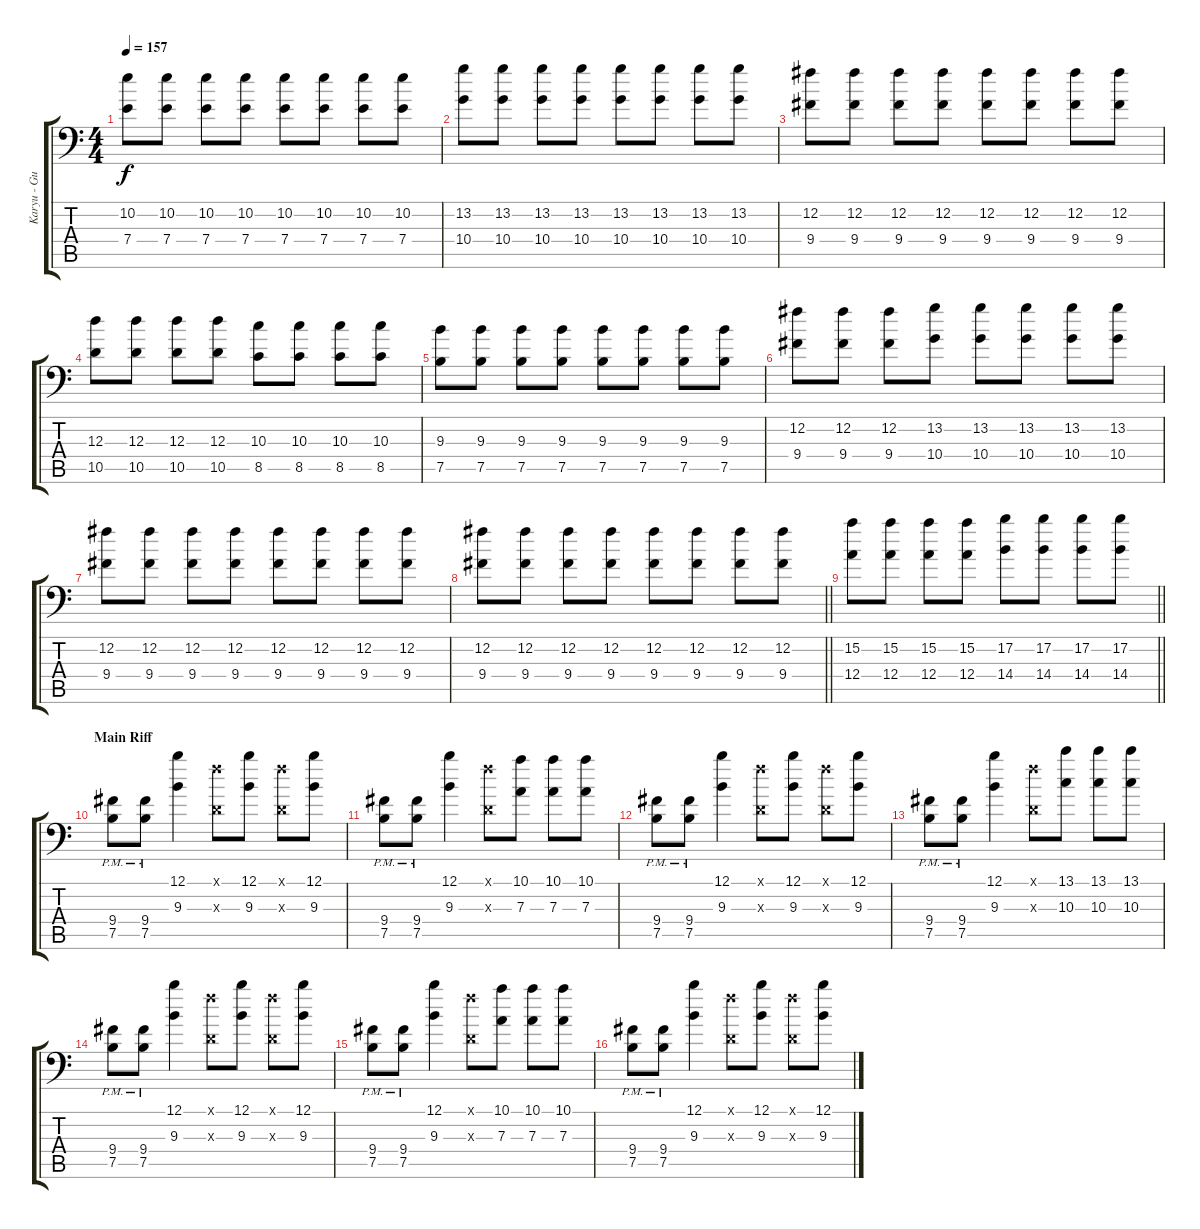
\track ("Karyu - Guitar 1" "Karyu - Gu") {instrument distortionguitar}
\staff {score tabs}
\tuning (B3 Gb3 D3 A2 E2 A1) {hide}
\ts (4 4)
\section ("" "")
\tempo 157
\clef f4
\ks c
(10.2 7.4).8{dy f} (10.2 7.4).8 (10.2 7.4).8 (10.2 7.4).8 (10.2 7.4).8 (10.2 7.4).8 (10.2 7.4).8 (10.2 7.4).8 |
(13.2 10.4).8 (13.2 10.4).8 (13.2 10.4).8 (13.2 10.4).8 (13.2 10.4).8 (13.2 10.4).8 (13.2 10.4).8 (13.2 10.4).8 |
(12.2 9.4).8 (12.2 9.4).8 (12.2 9.4).8 (12.2 9.4).8 (12.2 9.4).8 (12.2 9.4).8 (12.2 9.4).8 (12.2 9.4).8 |
(12.3 10.5).8 (12.3 10.5).8 (12.3 10.5).8 (12.3 10.5).8 (10.3 8.5).8 (10.3 8.5).8 (10.3 8.5).8 (10.3 8.5).8 |
(9.3 7.5).8 (9.3 7.5).8 (9.3 7.5).8 (9.3 7.5).8 (9.3 7.5).8 (9.3 7.5).8 (9.3 7.5).8 (9.3 7.5).8 |
(12.2 9.4).8 (12.2 9.4).8 (12.2 9.4).8 (13.2 10.4).8 (13.2 10.4).8 (13.2 10.4).8 (13.2 10.4).8 (13.2 10.4).8 |
(12.2 9.4).8 (12.2 9.4).8 (12.2 9.4).8 (12.2 9.4).8 (12.2 9.4).8 (12.2 9.4).8 (12.2 9.4).8 (12.2 9.4).8 |
\barLineRight lightlight
(12.2 9.4).8 (12.2 9.4).8 (12.2 9.4).8 (12.2 9.4).8 (12.2 9.4).8 (12.2 9.4).8 (12.2 9.4).8 (12.2 9.4).8 |
\barLineRight lightlight
(15.2 12.4).8 (15.2 12.4).8 (15.2 12.4).8 (15.2 12.4).8 (17.2 14.4).8 (17.2 14.4).8 (17.2 14.4).8 (17.2 14.4).8 |
\section ("" "Main Riff")
(9.4{pm} 7.5{pm}).8 (9.4{pm} 7.5{pm}).8 (12.1 9.3).4 (6.1{x} 0.3{x}).8 (12.1 9.3).8 (6.1{x} 0.3{x}).8 (12.1 9.3).8 |
(9.4{pm} 7.5{pm}).8 (9.4{pm} 7.5{pm}).8 (12.1 9.3).4 (6.1{x} 0.3{x}).8 (10.1 7.3).8 (10.1 7.3).8 (10.1 7.3).8 |
(9.4{pm} 7.5{pm}).8 (9.4{pm} 7.5{pm}).8 (12.1 9.3).4 (6.1{x} 0.3{x}).8 (12.1 9.3).8 (6.1{x} 0.3{x}).8 (12.1 9.3).8 |
(9.4{pm} 7.5{pm}).8 (9.4{pm} 7.5{pm}).8 (12.1 9.3).4 (6.1{x} 0.3{x}).8 (13.1 10.3).8 (13.1 10.3).8 (13.1 10.3).8 |
(9.4{pm} 7.5{pm}).8 (9.4{pm} 7.5{pm}).8 (12.1 9.3).4 (6.1{x} 0.3{x}).8 (12.1 9.3).8 (6.1{x} 0.3{x}).8 (12.1 9.3).8 |
(9.4{pm} 7.5{pm}).8 (9.4{pm} 7.5{pm}).8 (12.1 9.3).4 (6.1{x} 0.3{x}).8 (10.1 7.3).8 (10.1 7.3).8 (10.1 7.3).8 |
(9.4{pm} 7.5{pm}).8 (9.4{pm} 7.5{pm}).8 (12.1 9.3).4 (6.1{x} 0.3{x}).8 (12.1 9.3).8 (6.1{x} 0.3{x}).8 (12.1 9.3).8
